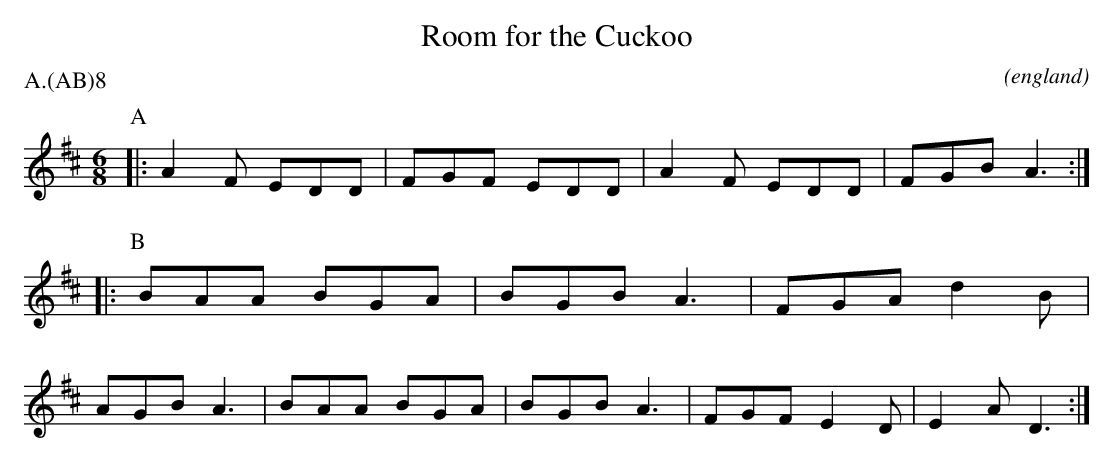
X:1
T:Room for the Cuckoo
O:england
M:6/8
C:
P:A.(AB)8
K:D
P:A
|:\
A2 F EDD | FGF EDD | A2 F EDD  | FGB  A3 :|\
P:B
|:\
BAA  BGA | BGB A3  | FGA  d2 B | AGB  A3 |\
BAA  BGA | BGB A3  | FGF  E2 D | E2 A D3 :|
